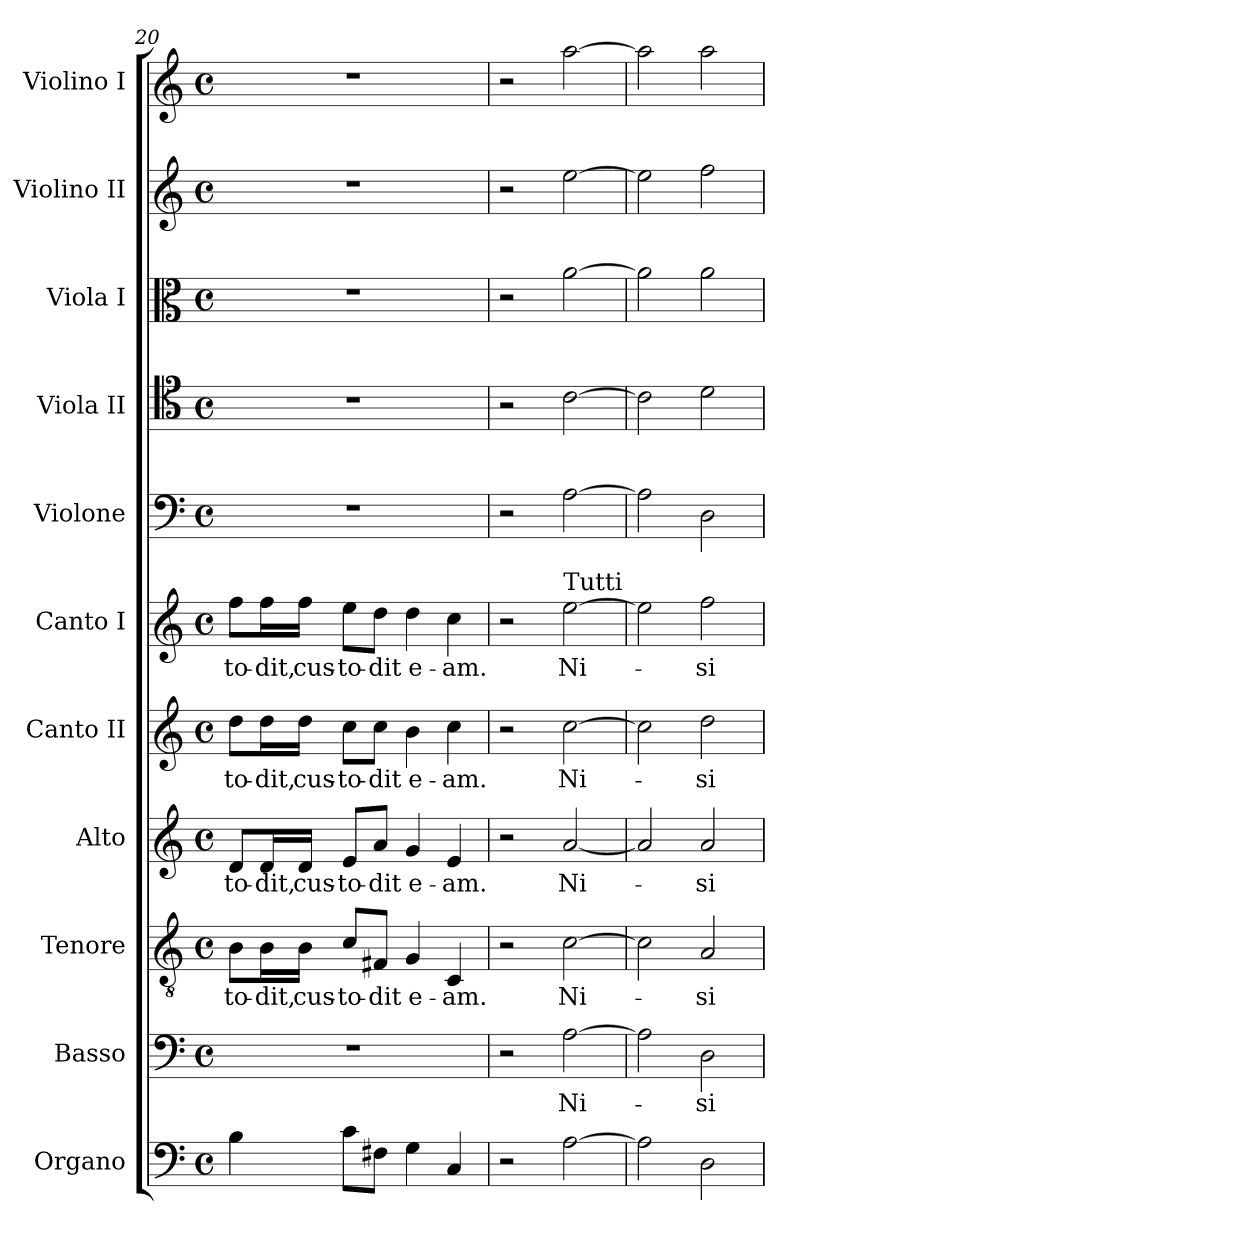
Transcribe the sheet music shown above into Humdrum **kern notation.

**kern	**kern	**text	**kern	**text	**kern	**text	**kern	**text	**kern	**text	**kern	**kern	**kern	**kern	**kern
*part11	*part10	*part10	*part9	*part9	*part8	*part8	*part7	*part7	*part6	*part6	*part5	*part4	*part3	*part2	*part1
*staff11	*staff10	*staff10	*staff9	*staff9	*staff8	*staff8	*staff7	*staff7	*staff6	*staff6	*staff5	*staff4	*staff3	*staff2	*staff1
*I"Organo	*I"Basso	*	*I"Tenore	*	*I"Alto	*	*I"Canto II	*	*I"Canto I	*	*I"Violone	*I"Viola II	*I"Viola I	*I"Violino II	*I"Violino I
*I'Org.	*I'B.	*	*I'T.	*	*I'A.	*	*I'C. II	*	*I'C. I	*	*I'Vne.	*I'Vla. II	*I'Vla. I	*I'Vl. II	*I'Vl. I
*clefF4	*clefF4	*	*clefGv2	*	*clefG2	*	*clefG2	*	*clefG2	*	*clefF4	*clefC4	*clefC3	*clefG2	*clefG2
*	*	*	*ITrd7c12	*	*	*	*	*	*	*	*	*	*	*	*
*k[]	*k[]	*	*k[]	*	*k[]	*	*k[]	*	*k[]	*	*k[]	*k[]	*k[]	*k[]	*k[]
*C:	*C:	*	*C:	*	*C:	*	*C:	*	*C:	*	*C:	*C:	*C:	*C:	*C:
*M4/4	*M4/4	*	*M4/4	*	*M4/4	*	*M4/4	*	*M4/4	*	*M4/4	*M4/4	*M4/4	*M4/4	*M4/4
*met(c)	*met(c)	*	*met(c)	*	*met(c)	*	*met(c)	*	*met(c)	*	*met(c)	*met(c)	*met(c)	*met(c)	*met(c)
=20	=20	=20	=20	=20	=20	=20	=20	=20	=20	=20	=20	=20	=20	=20	=20
!	!	!	!	!LO:LY:b:color=#000000	!	!	!	!	!	!	!	!	!	!	!
!	!	!	!	!	!	!LO:LY:b:color=#000000	!	!	!	!	!	!	!	!	!
!	!	!	!	!	!	!	!	!LO:LY:b:color=#000000	!	!	!	!	!	!	!
!	!	!	!	!	!	!	!	!	!	!LO:LY:b:color=#000000	!	!	!	!	!
4Bi\	1r	.	8BBi\L	-to-	8di/L	-to-	8ddi\L	-to-	8ffi\L	-to-	1r	1r	1r	1r	1r
!	!	!	!	!LO:LY:b:color=#000000	!	!	!	!	!	!	!	!	!	!	!
!	!	!	!	!	!	!LO:LY:b:color=#000000	!	!	!	!	!	!	!	!	!
!	!	!	!	!	!	!	!	!LO:LY:b:color=#000000	!	!	!	!	!	!	!
!	!	!	!	!	!	!	!	!	!	!LO:LY:b:color=#000000	!	!	!	!	!
.	.	.	16BBi\L	-dit,	16di/L	-dit,	16ddi\L	-dit,	16ffi\L	-dit,	.	.	.	.	.
!	!	!	!	!LO:LY:b:color=#000000	!	!	!	!	!	!	!	!	!	!	!
!	!	!	!	!	!	!LO:LY:b:color=#000000	!	!	!	!	!	!	!	!	!
!	!	!	!	!	!	!	!	!LO:LY:b:color=#000000	!	!	!	!	!	!	!
!	!	!	!	!	!	!	!	!	!	!LO:LY:b:color=#000000	!	!	!	!	!
.	.	.	16BBi\JJ	cus-	16di/JJ	cus-	16ddi\JJ	cus-	16ffi\JJ	cus-	.	.	.	.	.
!	!	!	!	!LO:LY:b:color=#000000	!	!	!	!	!	!	!	!	!	!	!
!	!	!	!	!	!	!LO:LY:b:color=#000000	!	!	!	!	!	!	!	!	!
!	!	!	!	!	!	!	!	!LO:LY:b:color=#000000	!	!	!	!	!	!	!
!	!	!	!	!	!	!	!	!	!	!LO:LY:b:color=#000000	!	!	!	!	!
8ci\L	.	.	8Ci/L	-to-	8ei/L	-to-	8cci\L	-to-	8eei\L	-to-	.	.	.	.	.
!	!	!	!	!LO:LY:b:color=#000000	!	!	!	!	!	!	!	!	!	!	!
!	!	!	!	!	!	!LO:LY:b:color=#000000	!	!	!	!	!	!	!	!	!
!	!	!	!	!	!	!	!	!LO:LY:b:color=#000000	!	!	!	!	!	!	!
!	!	!	!	!	!	!	!	!	!	!LO:LY:b:color=#000000	!	!	!	!	!
8F#Xi\J	.	.	8FF#Xi/J	-dit	8ai/J	-dit	8cci\J	-dit	8ddi\J	-dit	.	.	.	.	.
!	!	!	!	!LO:LY:b:color=#000000	!	!	!	!	!	!	!	!	!	!	!
!	!	!	!	!	!	!LO:LY:b:color=#000000	!	!	!	!	!	!	!	!	!
!	!	!	!	!	!	!	!	!LO:LY:b:color=#000000	!	!	!	!	!	!	!
!	!	!	!	!	!	!	!	!	!	!LO:LY:b:color=#000000	!	!	!	!	!
4Gi\	.	.	4GGi/	e-	4gi/	e-	4bi\	e-	4ddi\	e-	.	.	.	.	.
!	!	!	!	!LO:LY:b:color=#000000	!	!	!	!	!	!	!	!	!	!	!
!	!	!	!	!	!	!LO:LY:b:color=#000000	!	!	!	!	!	!	!	!	!
!	!	!	!	!	!	!	!	!LO:LY:b:color=#000000	!	!	!	!	!	!	!
!	!	!	!	!	!	!	!	!	!	!LO:LY:b:color=#000000	!	!	!	!	!
4Ci/	.	.	4CCi/	-am.	4ei/	-am.	4cci\	-am.	4cci\	-am.	.	.	.	.	.
=21	=21	=21	=21	=21	=21	=21	=21	=21	=21	=21	=21	=21	=21	=21	=21
2r	2r	.	2r	.	2r	.	2r	.	2r	.	2r	2r	2r	2r	2r
!	!	!LO:LY:b:color=#000000	!	!	!	!	!	!	!	!	!	!	!	!	!
!	!	!	!	!LO:LY:b:color=#000000	!	!	!	!	!	!	!	!	!	!	!
!	!	!	!	!	!	!LO:LY:b:color=#000000	!	!	!	!	!	!	!	!	!
!	!	!	!	!	!	!	!	!LO:LY:b:color=#000000	!	!	!	!	!	!	!
!	!	!	!	!	!	!	!	!	!LO:TX:a:t=Tutti	!	!	!	!	!	!
!	!	!	!	!	!	!	!	!	!	!LO:LY:b:color=#000000	!	!	!	!	!
[>2Ai\	[>2Ai\	Ni-	[>2Ci\	Ni-	[<2ai/	Ni-	[>2cci\	Ni-	[>2eei\	Ni-	[>2Ai\	[>2ci\	[>2ai\	[>2eei\	[>2aai\
=22	=22	=22	=22	=22	=22	=22	=22	=22	=22	=22	=22	=22	=22	=22	=22
2Ai\]	2Ai\]	.	2Ci\]	.	2ai/]	.	2cci\]	.	2eei\]	.	2Ai\]	2ci\]	2ai\]	2eei\]	2aai\]
!	!	!LO:LY:b:color=#000000	!	!	!	!	!	!	!	!	!	!	!	!	!
!	!	!	!	!LO:LY:b:color=#000000	!	!	!	!	!	!	!	!	!	!	!
!	!	!	!	!	!	!LO:LY:b:color=#000000	!	!	!	!	!	!	!	!	!
!	!	!	!	!	!	!	!	!LO:LY:b:color=#000000	!	!	!	!	!	!	!
!	!	!	!	!	!	!	!	!	!	!LO:LY:b:color=#000000	!	!	!	!	!
2Di\	2Di\	-si	2AAi/	-si	2ai/	-si	2ddi\	-si	2ffi\	-si	2Di\	2di\	2ai\	2ffi\	2aai\
=	=	=	=	=	=	=	=	=	=	=	=	=	=	=	=
*-	*-	*-	*-	*-	*-	*-	*-	*-	*-	*-	*-	*-	*-	*-	*-
